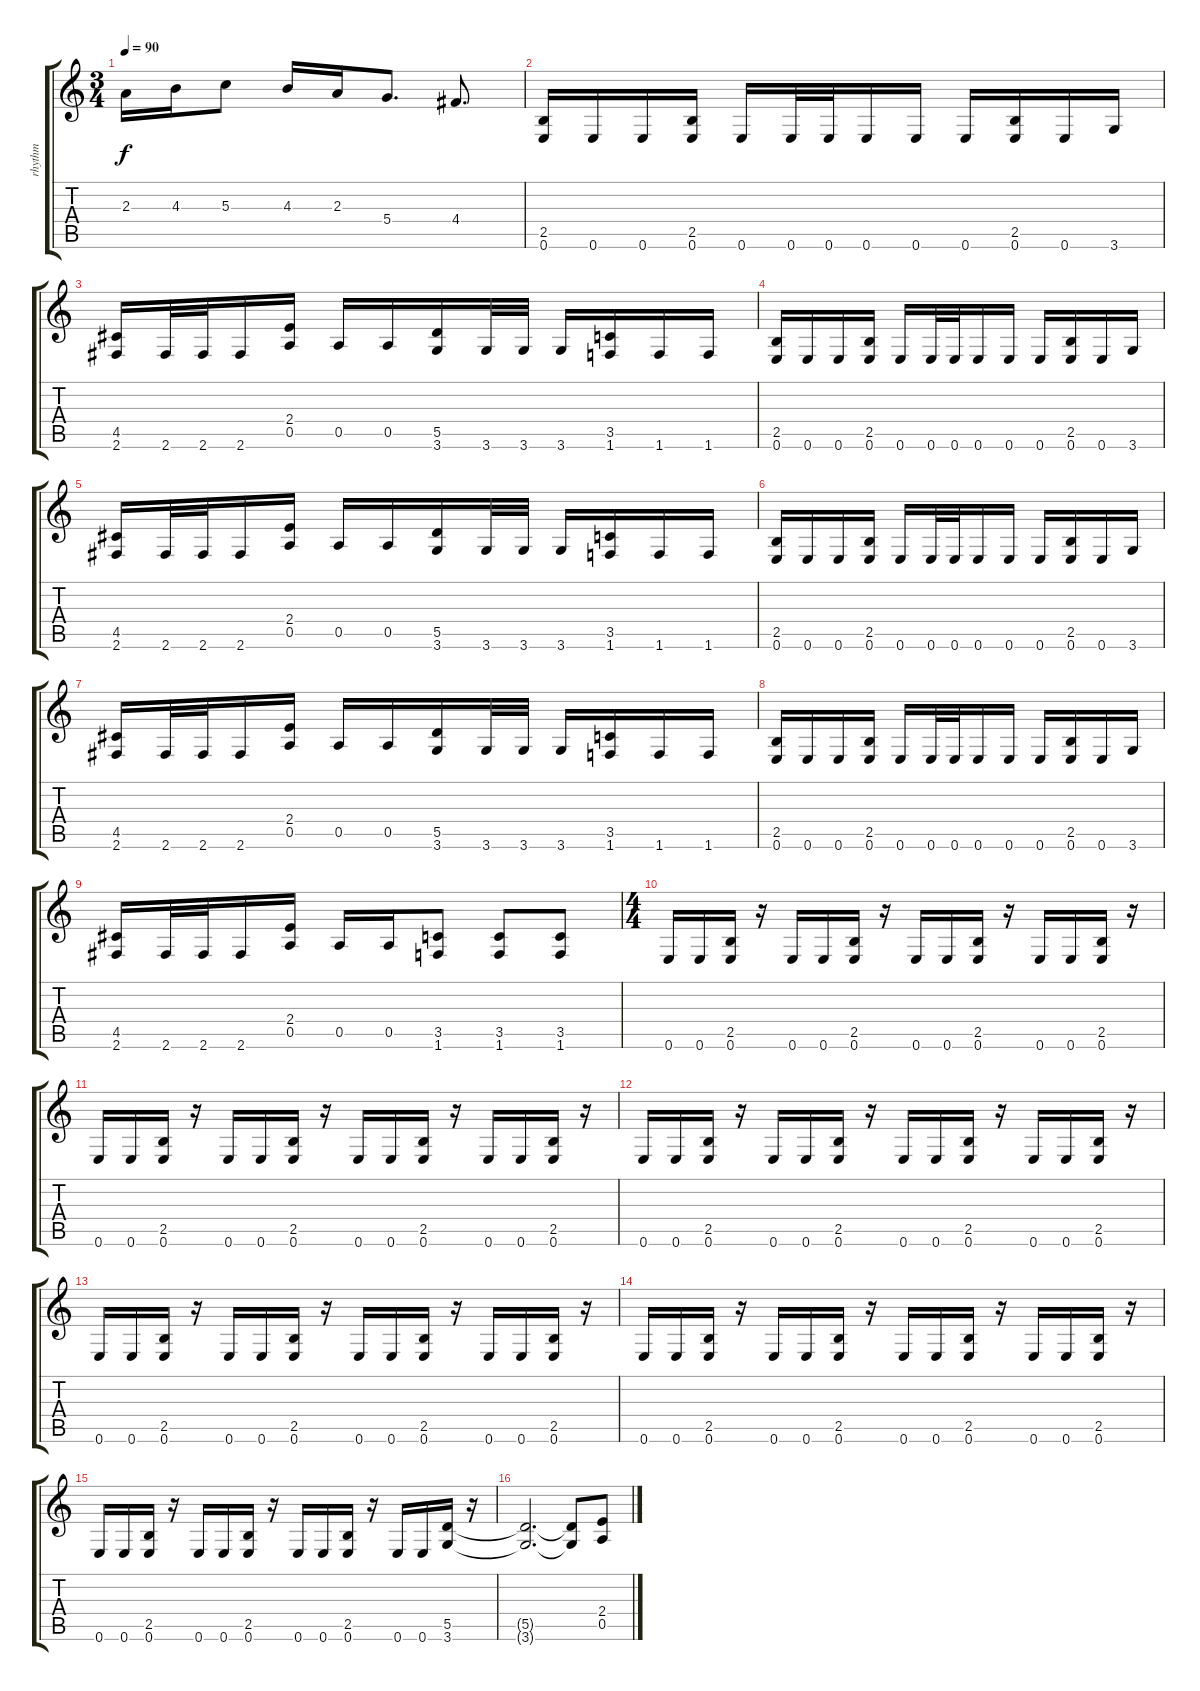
\track ("rhythm" "rhythm") {instrument distortionguitar}
\staff {score tabs}
\tuning (E4 B3 G3 D3 A2 E2) {hide}
\ts (3 4)
\tempo 90
\clef g2
\ks c
2.3.16{dy f} 4.3.16 5.3.8 4.3.16 2.3.16 5.4.8{d} 4.4.8{d} |
(2.5 0.6).16 0.6.16 0.6.16 (2.5 0.6).16 0.6.16 0.6.32 0.6.32 0.6.16 0.6.16 0.6.16 (2.5 0.6).16 0.6.16 3.6.16 |
(4.5 2.6).16 2.6.32 2.6.32 2.6.16 (2.4 0.5).16 0.5.16 0.5.16 (5.5 3.6).16 3.6.32 3.6.32 3.6.16 (3.5 1.6).16 1.6.16 1.6.16 |
(2.5 0.6).16 0.6.16 0.6.16 (2.5 0.6).16 0.6.16 0.6.32 0.6.32 0.6.16 0.6.16 0.6.16 (2.5 0.6).16 0.6.16 3.6.16 |
(4.5 2.6).16 2.6.32 2.6.32 2.6.16 (2.4 0.5).16 0.5.16 0.5.16 (5.5 3.6).16 3.6.32 3.6.32 3.6.16 (3.5 1.6).16 1.6.16 1.6.16 |
(2.5 0.6).16 0.6.16 0.6.16 (2.5 0.6).16 0.6.16 0.6.32 0.6.32 0.6.16 0.6.16 0.6.16 (2.5 0.6).16 0.6.16 3.6.16 |
(4.5 2.6).16 2.6.32 2.6.32 2.6.16 (2.4 0.5).16 0.5.16 0.5.16 (5.5 3.6).16 3.6.32 3.6.32 3.6.16 (3.5 1.6).16 1.6.16 1.6.16 |
(2.5 0.6).16 0.6.16 0.6.16 (2.5 0.6).16 0.6.16 0.6.32 0.6.32 0.6.16 0.6.16 0.6.16 (2.5 0.6).16 0.6.16 3.6.16 |
(4.5 2.6).16 2.6.32 2.6.32 2.6.16 (2.4 0.5).16 0.5.16 0.5.16 (3.5 1.6).8 (3.5 1.6).8 (3.5 1.6).8 |
\ts (4 4)
0.6.16 0.6.16 (2.5 0.6).16 r.16 0.6.16 0.6.16 (2.5 0.6).16 r.16 0.6.16 0.6.16 (2.5 0.6).16 r.16 0.6.16 0.6.16 (2.5 0.6).16 r.16 |
0.6.16 0.6.16 (2.5 0.6).16 r.16 0.6.16 0.6.16 (2.5 0.6).16 r.16 0.6.16 0.6.16 (2.5 0.6).16 r.16 0.6.16 0.6.16 (2.5 0.6).16 r.16 |
0.6.16 0.6.16 (2.5 0.6).16 r.16 0.6.16 0.6.16 (2.5 0.6).16 r.16 0.6.16 0.6.16 (2.5 0.6).16 r.16 0.6.16 0.6.16 (2.5 0.6).16 r.16 |
0.6.16 0.6.16 (2.5 0.6).16 r.16 0.6.16 0.6.16 (2.5 0.6).16 r.16 0.6.16 0.6.16 (2.5 0.6).16 r.16 0.6.16 0.6.16 (2.5 0.6).16 r.16 |
0.6.16 0.6.16 (2.5 0.6).16 r.16 0.6.16 0.6.16 (2.5 0.6).16 r.16 0.6.16 0.6.16 (2.5 0.6).16 r.16 0.6.16 0.6.16 (2.5 0.6).16 r.16 |
0.6.16 0.6.16 (2.5 0.6).16 r.16 0.6.16 0.6.16 (2.5 0.6).16 r.16 0.6.16 0.6.16 (2.5 0.6).16 r.16 0.6.16 0.6.16 (5.5 3.6).16 r.16 |
(5.5{t} 3.6{t}).2{d} (5.5{t} 3.6{t}).8 (2.4 0.5).8
